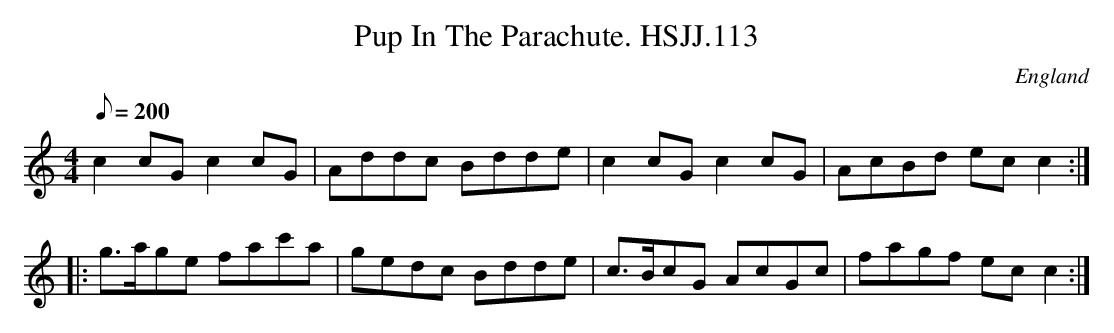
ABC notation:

X:1
T:Pup In The Parachute. HSJJ.113
M:4/4
L:1/8
Q:200
O:England
K:C
c2cGc2cG|Addc Bdde|c2cGc2cG|AcBd ecc2:|!
|:g>age fac'a|gedc Bdde|c>BcG AcGc|fagf ecc2:|]
